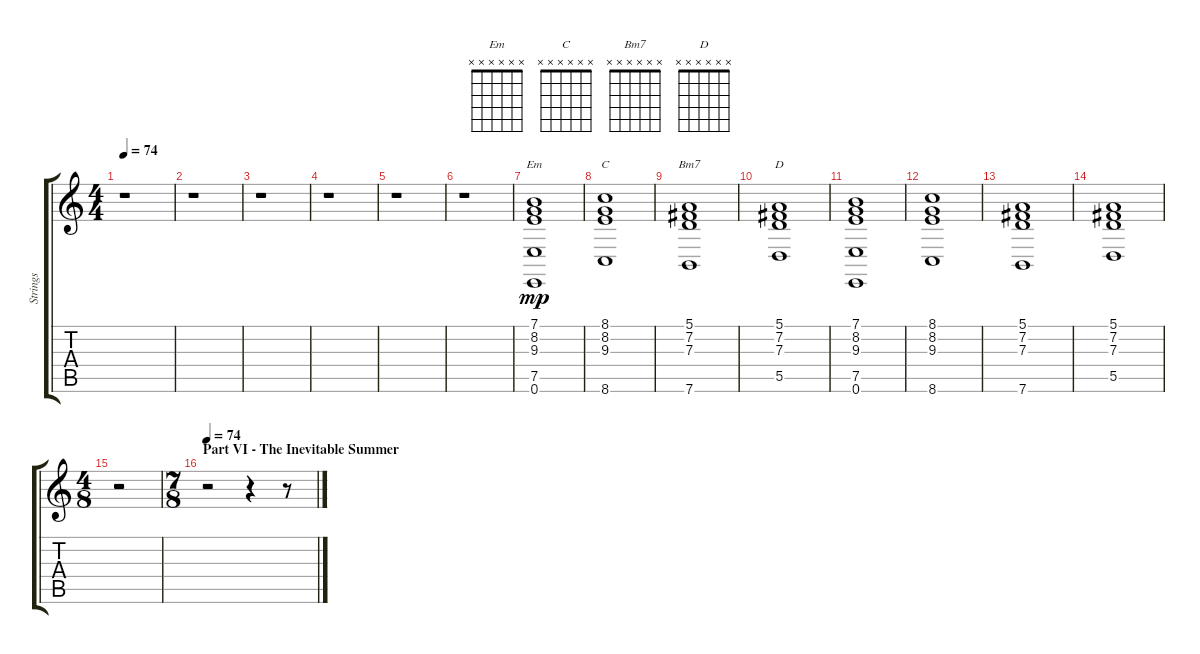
\track ("Strings" "Strings") {instrument stringensemble1}
\staff {score tabs}
\tuning (E4 B3 G3 D3 A2 E2) {hide}
\chord ("Em" x x x x x x) {firstfret 0}
\chord ("C" x x x x x x) {firstfret 0}
\chord ("Bm7" x x x x x x) {firstfret 0}
\chord ("D" x x x x x x) {firstfret 0}
\ts (4 4)
\tempo 74
\clef g2
\ks c
r.1{dy mp} |
r.1 |
r.1 |
r.1 |
r.1 |
r.1 |
(7.1 8.2 9.3 7.5 0.6).1{ch "Em"} |
(8.1 8.2 9.3 8.6).1{ch "C"} |
(5.1 7.2 7.3 7.6).1{ch "Bm7"} |
(5.1 7.2 7.3 5.5).1{ch "D"} |
(7.1 8.2 9.3 7.5 0.6).1 |
(8.1 8.2 9.3 8.6).1 |
(5.1 7.2 7.3 7.6).1 |
(5.1 7.2 7.3 5.5).1 |
\ts (4 8)
r.2 |
\ts (7 8)
\section ("" "Part VI - The Inevitable Summer")
\tempo 74
r.2{volume 12} r.4 r.8
